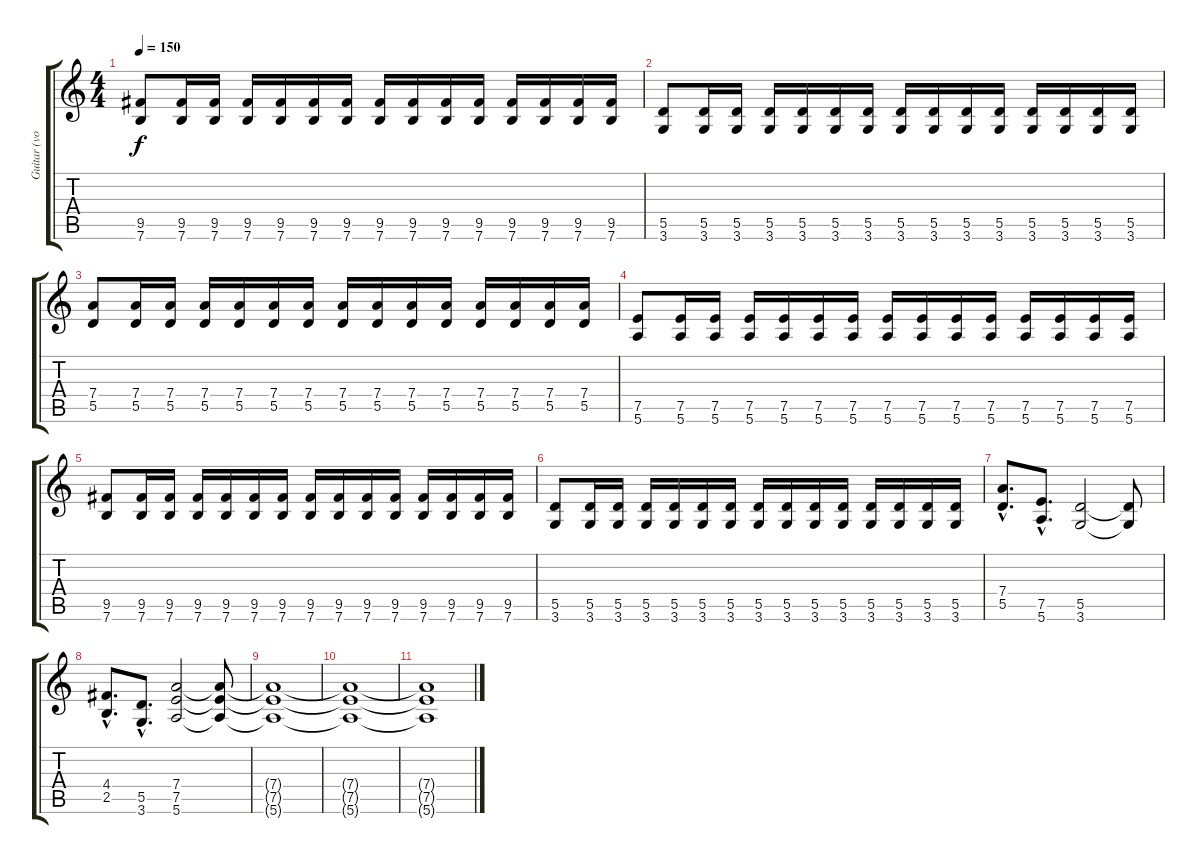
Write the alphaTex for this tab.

\track ("Guitar (vocal)" "Guitar (vo") {instrument overdrivenguitar}
\staff {score tabs}
\tuning (E4 B3 G3 D3 A2 E2) {hide}
\ts (4 4)
\tempo 150
\clef g2
\ks c
(9.5 7.6).8{dy f} (9.5 7.6).16 (9.5 7.6).16 (9.5 7.6).16 (9.5 7.6).16 (9.5 7.6).16 (9.5 7.6).16 (9.5 7.6).16 (9.5 7.6).16 (9.5 7.6).16 (9.5 7.6).16 (9.5 7.6).16 (9.5 7.6).16 (9.5 7.6).16 (9.5 7.6).16 |
(5.5 3.6).8 (5.5 3.6).16 (5.5 3.6).16 (5.5 3.6).16 (5.5 3.6).16 (5.5 3.6).16 (5.5 3.6).16 (5.5 3.6).16 (5.5 3.6).16 (5.5 3.6).16 (5.5 3.6).16 (5.5 3.6).16 (5.5 3.6).16 (5.5 3.6).16 (5.5 3.6).16 |
(7.4 5.5).8 (7.4 5.5).16 (7.4 5.5).16 (7.4 5.5).16 (7.4 5.5).16 (7.4 5.5).16 (7.4 5.5).16 (7.4 5.5).16 (7.4 5.5).16 (7.4 5.5).16 (7.4 5.5).16 (7.4 5.5).16 (7.4 5.5).16 (7.4 5.5).16 (7.4 5.5).16 |
(7.5 5.6).8 (7.5 5.6).16 (7.5 5.6).16 (7.5 5.6).16 (7.5 5.6).16 (7.5 5.6).16 (7.5 5.6).16 (7.5 5.6).16 (7.5 5.6).16 (7.5 5.6).16 (7.5 5.6).16 (7.5 5.6).16 (7.5 5.6).16 (7.5 5.6).16 (7.5 5.6).16 |
(9.5 7.6).8 (9.5 7.6).16 (9.5 7.6).16 (9.5 7.6).16 (9.5 7.6).16 (9.5 7.6).16 (9.5 7.6).16 (9.5 7.6).16 (9.5 7.6).16 (9.5 7.6).16 (9.5 7.6).16 (9.5 7.6).16 (9.5 7.6).16 (9.5 7.6).16 (9.5 7.6).16 |
(5.5 3.6).8 (5.5 3.6).16 (5.5 3.6).16 (5.5 3.6).16 (5.5 3.6).16 (5.5 3.6).16 (5.5 3.6).16 (5.5 3.6).16 (5.5 3.6).16 (5.5 3.6).16 (5.5 3.6).16 (5.5 3.6).16 (5.5 3.6).16 (5.5 3.6).16 (5.5 3.6).16 |
(7.4{hac} 5.5{hac}).8{d} (7.5{hac} 5.6{hac}).8{d} (5.5 3.6).2 (5.5{t} 3.6{t}).8 |
(4.4{hac} 2.5{hac}).8{d} (5.5{hac} 3.6{hac}).8{d} (7.4 7.5 5.6).2 (7.4{t} 7.5{t} 5.6{t}).8 |
(7.4{t} 7.5{t} 5.6{t}).1 |
(7.4{t} 7.5{t} 5.6{t}).1{volume 0} |
(7.4{t} 7.5{t} 5.6{t}).1
